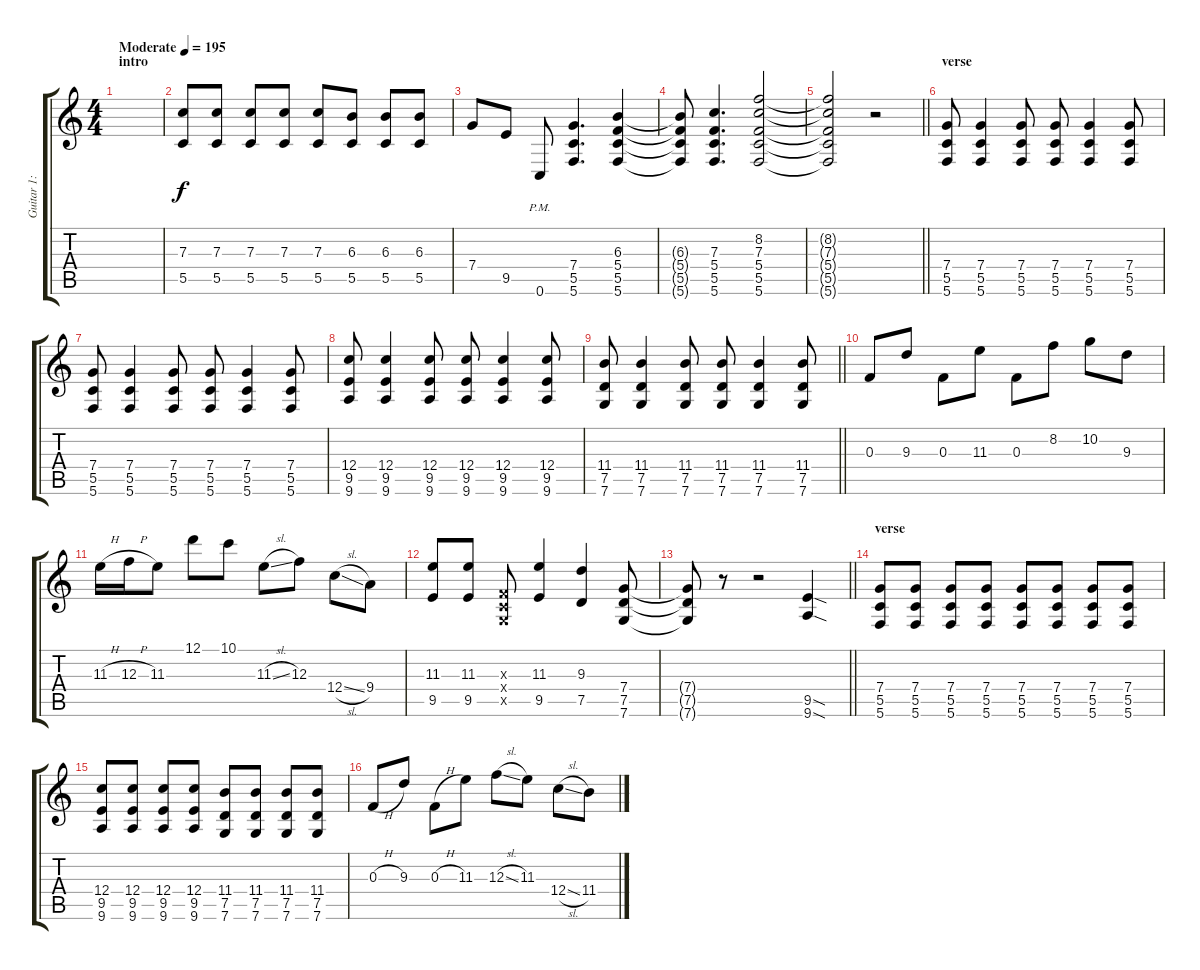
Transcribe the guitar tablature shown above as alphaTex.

\track ("Guitar 1: Johan" "Guitar 1: ") {instrument overdrivenguitar}
\staff {score tabs}
\tuning (D4 A3 F3 C3 G2 C2) {hide}
\ts (4 4)
\section ("" "intro")
\tempo (195 "Moderate")
\clef g2
\ks c
|
(7.3 5.5).8 (7.3 5.5).8 (7.3 5.5).8 (7.3 5.5).8 (7.3 5.5).8 (6.3 5.5).8 (6.3 5.5).8 (6.3 5.5).8 |
7.4.8 9.5.8 0.6{pm}.8 (7.4 5.5 5.6).4{d} (6.3 5.4 5.5 5.6).4 |
(6.3{t} 5.4{t} 5.5{t} 5.6{t}).8 (7.3 5.4 5.5 5.6).4{d} (8.2 7.3 5.4 5.5 5.6).2 |
\barLineRight lightlight
(8.2{t} 7.3{t} 5.4{t} 5.5{t} 5.6{t}).2 r.2 |
\section ("" "verse")
(7.4 5.5 5.6).8 (7.4 5.5 5.6).4 (7.4 5.5 5.6).8 (7.4 5.5 5.6).8 (7.4 5.5 5.6).4 (7.4 5.5 5.6).8 |
(7.4 5.5 5.6).8 (7.4 5.5 5.6).4 (7.4 5.5 5.6).8 (7.4 5.5 5.6).8 (7.4 5.5 5.6).4 (7.4 5.5 5.6).8 |
(12.4 9.5 9.6).8 (12.4 9.5 9.6).4 (12.4 9.5 9.6).8 (12.4 9.5 9.6).8 (12.4 9.5 9.6).4 (12.4 9.5 9.6).8 |
\barLineRight lightlight
(11.4 7.5 7.6).8 (11.4 7.5 7.6).4 (11.4 7.5 7.6).8 (11.4 7.5 7.6).8 (11.4 7.5 7.6).4 (11.4 7.5 7.6).8 |
\section ("" "")
0.3.8 9.3.8 0.3.8 11.3.8 0.3.8 8.2.8 10.2.8 9.3.8 |
11.3{h}.16 12.3{h}.16 11.3.8 12.1.8 10.1.8 11.3{sl}.8 12.3.8 12.4{sl}.8 9.4.8 |
(11.3 9.5).8 (11.3 9.5).8 (0.3{x} 0.4{x} 0.5{x}).8 (11.3 9.5).4 (9.3 7.5).4 (7.4 7.5 7.6).8 |
\barLineRight lightlight
(7.4{t} 7.5{t} 7.6{t}).8 r.8 r.2 (9.5{sod} 9.6{sod}).4 |
\section ("" "verse")
(7.4 5.5 5.6).8 (7.4 5.5 5.6).8 (7.4 5.5 5.6).8 (7.4 5.5 5.6).8 (7.4 5.5 5.6).8 (7.4 5.5 5.6).8 (7.4 5.5 5.6).8 (7.4 5.5 5.6).8 |
(12.4 9.5 9.6).8 (12.4 9.5 9.6).8 (12.4 9.5 9.6).8 (12.4 9.5 9.6).8 (11.4 7.5 7.6).8 (11.4 7.5 7.6).8 (11.4 7.5 7.6).8 (11.4 7.5 7.6).8 |
0.3{h}.8 9.3.8 0.3{h}.8 11.3.8 12.3{sl}.8 11.3.8 12.4{sl}.8 11.4.8
